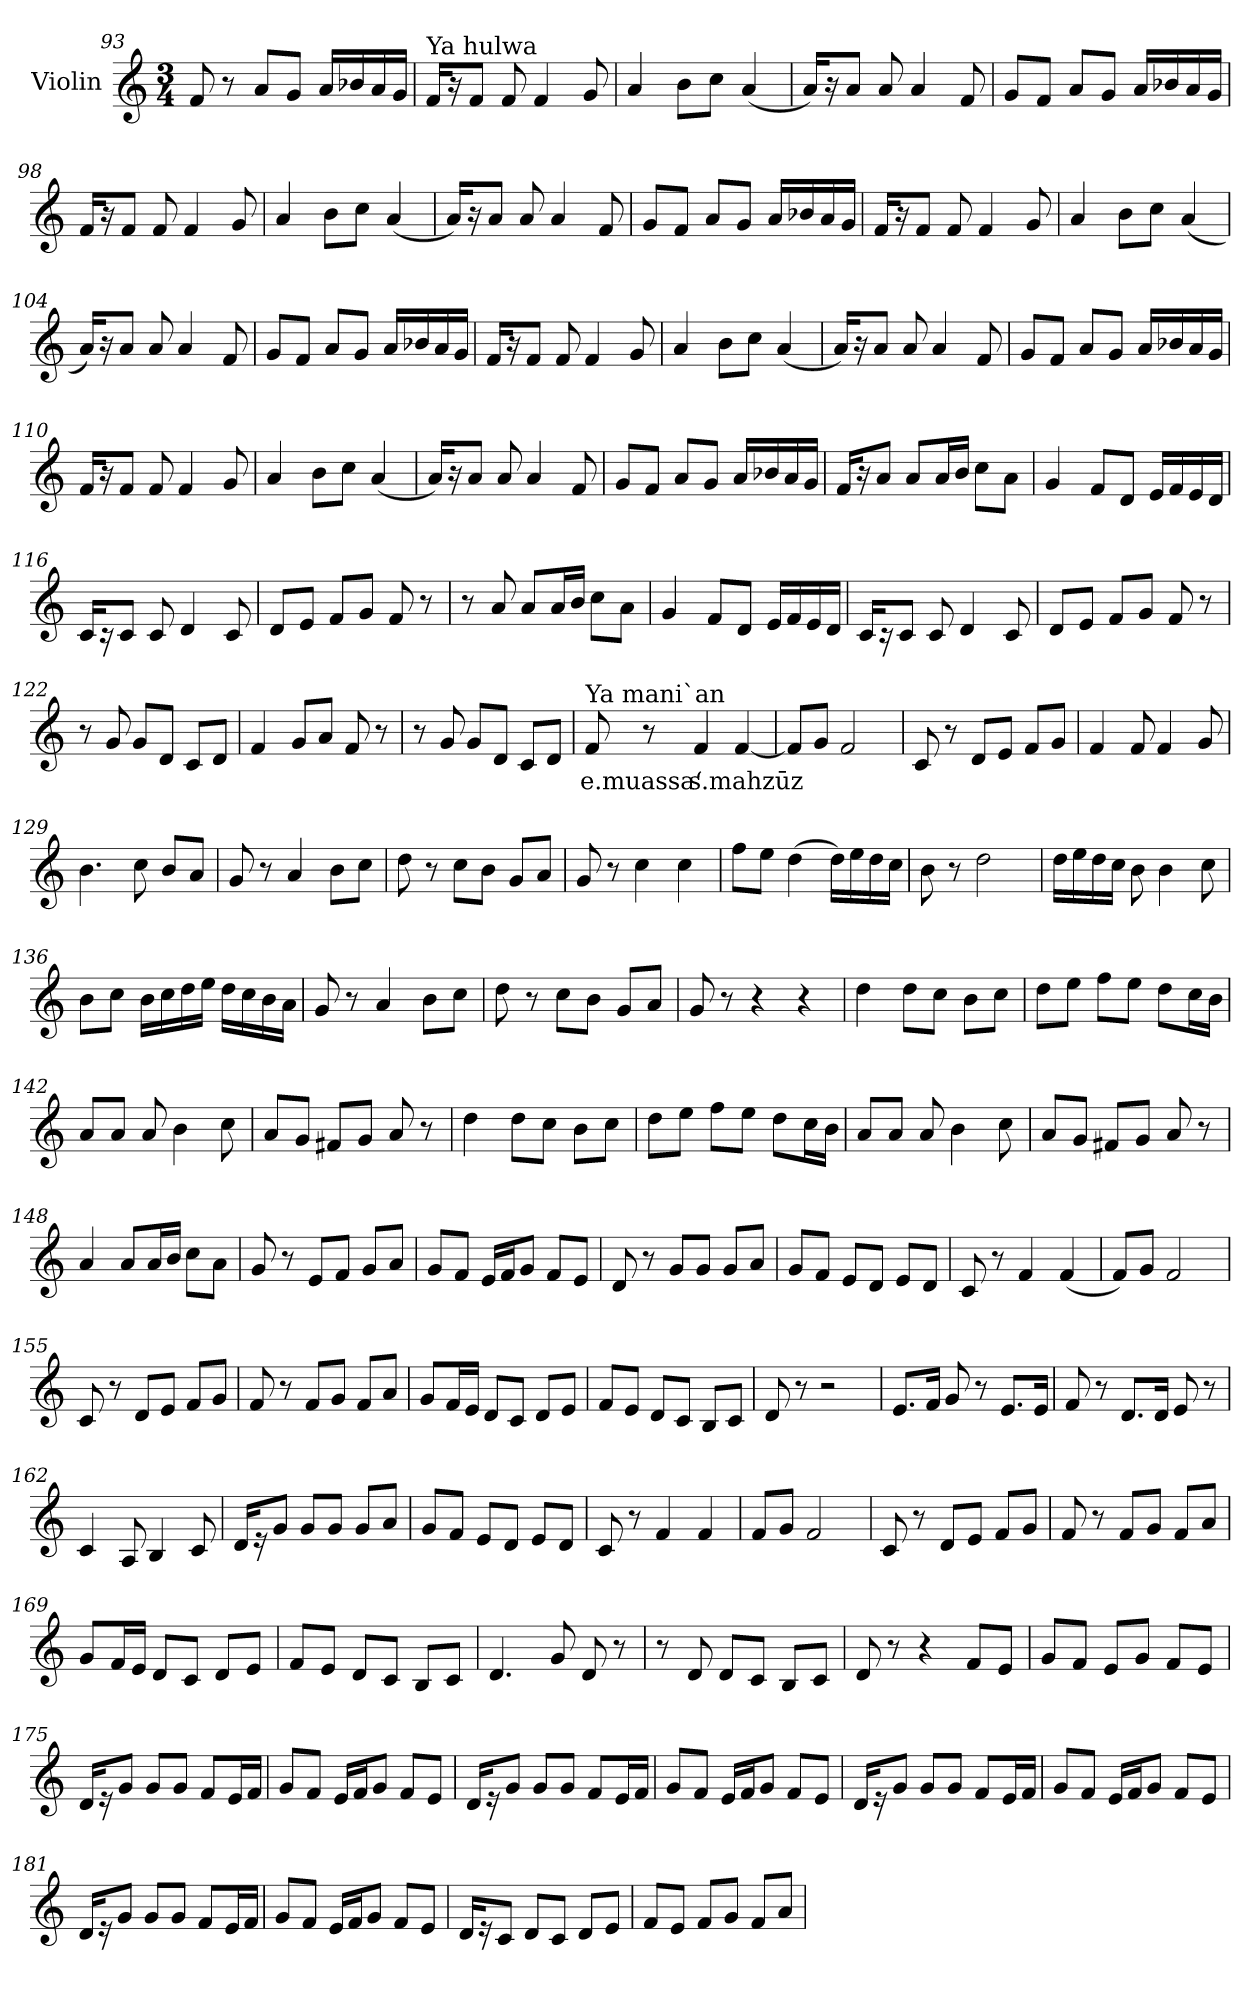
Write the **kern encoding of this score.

**kern	**text
*part1	*part1
*staff1	*staff1
*I"Violin	*
*clefG2	*
*k[]	*
*M3/4	*
=93	=93
8f/	.
8r	.
8a/L	.
8g/J	.
16a/LL	.
16b-X/	.
16a/	.
16g/JJ	.
=94	=94
!LO:TX:a:t=Ya hulwa	!
16f/KL	.
16r	.
8f/J	.
8f/	.
4f/	.
8g/	.
=95	=95
4a/	.
8b\L	.
8cc\J	.
(<4a/	.
=96	=96
16a/KL)	.
16r	.
8a/J	.
8a/	.
4a/	.
8f/	.
!!LO:LB:g=z
=97	=97
8g/L	.
8f/J	.
8a/L	.
8g/J	.
16a/LL	.
16b-X/	.
16a/	.
16g/JJ	.
=98	=98
16f/KL	.
16r	.
8f/J	.
8f/	.
4f/	.
8g/	.
=99	=99
4a/	.
8b\L	.
8cc\J	.
(<4a/	.
=100	=100
16a/KL)	.
16r	.
8a/J	.
8a/	.
4a/	.
8f/	.
=101	=101
8g/L	.
8f/J	.
8a/L	.
8g/J	.
16a/LL	.
16b-X/	.
16a/	.
16g/JJ	.
!!LO:LB:g=z
=102	=102
16f/KL	.
16r	.
8f/J	.
8f/	.
4f/	.
8g/	.
=103	=103
4a/	.
8b\L	.
8cc\J	.
(<4a/	.
=104	=104
16a/KL)	.
16r	.
8a/J	.
8a/	.
4a/	.
8f/	.
=105	=105
8g/L	.
8f/J	.
8a/L	.
8g/J	.
16a/LL	.
16b-X/	.
16a/	.
16g/JJ	.
=106	=106
16f/KL	.
16r	.
8f/J	.
8f/	.
4f/	.
8g/	.
=107	=107
4a/	.
8b\L	.
8cc\J	.
(<4a/	.
!!LO:LB:g=z
=108	=108
16a/KL)	.
16r	.
8a/J	.
8a/	.
4a/	.
8f/	.
=109	=109
8g/L	.
8f/J	.
8a/L	.
8g/J	.
16a/LL	.
16b-X/	.
16a/	.
16g/JJ	.
=110	=110
16f/KL	.
16r	.
8f/J	.
8f/	.
4f/	.
8g/	.
=111	=111
4a/	.
8b\L	.
8cc\J	.
(<4a/	.
=112	=112
16a/KL)	.
16r	.
8a/J	.
8a/	.
4a/	.
8f/	.
!!LO:LB:g=z
=113	=113
8g/L	.
8f/J	.
8a/L	.
8g/J	.
16a/LL	.
16b-X/	.
16a/	.
16g/JJ	.
=114	=114
16f/KL	.
16r	.
8a/J	.
8a/L	.
16a/L	.
16b/JJ	.
8cc\L	.
8a\J	.
=115	=115
4g/	.
8f/L	.
8d/J	.
16e/LL	.
16f/	.
16e/	.
16d/JJ	.
=116	=116
16c/KL	.
16r	.
8c/J	.
8c/	.
4d/	.
8c/	.
=117	=117
8d/L	.
8e/J	.
8f/L	.
8g/J	.
8f/	.
8r	.
!!LO:LB:g=z
=118	=118
8r	.
8a/	.
8a/L	.
16a/L	.
16b/JJ	.
8cc\L	.
8a\J	.
=119	=119
4g/	.
8f/L	.
8d/J	.
16e/LL	.
16f/	.
16e/	.
16d/JJ	.
=120	=120
16c/KL	.
16r	.
8c/J	.
8c/	.
4d/	.
8c/	.
=121	=121
8d/L	.
8e/J	.
8f/L	.
8g/J	.
8f/	.
8r	.
=122	=122
8r	.
8g/	.
8g/L	.
8d/J	.
8c/L	.
8d/J	.
=123	=123
4f/	.
8g/L	.
8a/J	.
8f/	.
8r	.
!!LO:LB:g=z
=124	=124
8r	.
8g/	.
8g/L	.
8d/J	.
8c/L	.
8d/J	.
=125	=125
!LO:TX:a:t=Ya mani`an	!
!	!LO:LY:b
8f/	e.muassa‘
8r	.
!	!LO:LY:b
4f/	s.mahzūz
[4f/	.
=126	=126
8f/L]	.
8g/J	.
2f/	.
=127	=127
8c/	.
8r	.
8d/L	.
8e/J	.
8f/L	.
8g/J	.
=128	=128
4f/	.
8f/	.
4f/	.
8g/	.
=129	=129
4.b\	.
8cc\	.
8b/L	.
8a/J	.
!!LO:PB:g=z
=130	=130
8g/	.
8r	.
4a/	.
8b\L	.
8cc\J	.
=131	=131
8dd\	.
8r	.
8cc\L	.
8b\J	.
8g/L	.
8a/J	.
=132	=132
8g/	.
8r	.
4cc\	.
4cc\	.
=133	=133
8ff\L	.
8ee\J	.
(>4dd\	.
16dd\LL)	.
16ee\	.
16dd\	.
16cc\JJ	.
=134	=134
8b\	.
8r	.
2dd\	.
=135	=135
16dd\LL	.
16ee\	.
16dd\	.
16cc\JJ	.
8b\	.
4b\	.
8cc\	.
!!LO:LB:g=z
=136	=136
8b\L	.
8cc\J	.
16b\LL	.
16cc\	.
16dd\	.
16ee\JJ	.
16dd\LL	.
16cc\	.
16b\	.
16a\JJ	.
=137	=137
8g/	.
8r	.
4a/	.
8b\L	.
8cc\J	.
=138	=138
8dd\	.
8r	.
8cc\L	.
8b\J	.
8g/L	.
8a/J	.
=139	=139
8g/	.
8r	.
4r	.
4r	.
=140	=140
4dd\	.
8dd\L	.
8cc\J	.
8b\L	.
8cc\J	.
=141	=141
8dd\L	.
8ee\J	.
8ff\L	.
8ee\J	.
8dd\L	.
16cc\L	.
16b\JJ	.
!!LO:LB:g=z
=142	=142
8a/L	.
8a/J	.
8a/	.
4b\	.
8cc\	.
=143	=143
8a/L	.
8g/J	.
8f#X/L	.
8g/J	.
8a/	.
8r	.
=144	=144
4dd\	.
8dd\L	.
8cc\J	.
8b\L	.
8cc\J	.
=145	=145
8dd\L	.
8ee\J	.
8ff\L	.
8ee\J	.
8dd\L	.
16cc\L	.
16b\JJ	.
=146	=146
8a/L	.
8a/J	.
8a/	.
4b\	.
8cc\	.
=147	=147
8a/L	.
8g/J	.
8f#X/L	.
8g/J	.
8a/	.
8r	.
!!LO:LB:g=z
=148	=148
4a/	.
8a/L	.
16a/L	.
16b/JJ	.
8cc\L	.
8a\J	.
=149	=149
8g/	.
8r	.
8e/L	.
8f/J	.
8g/L	.
8a/J	.
=150	=150
8g/L	.
8f/J	.
16e/LL	.
16f/J	.
8g/J	.
8f/L	.
8e/J	.
=151	=151
8d/	.
8r	.
8g/L	.
8g/J	.
8g/L	.
8a/J	.
=152	=152
8g/L	.
8f/J	.
8e/L	.
8d/J	.
8e/L	.
8d/J	.
=153	=153
8c/	.
8r	.
4f/	.
(<4f/	.
!!LO:LB:g=z
=154	=154
8f/L)	.
8g/J	.
2f/	.
=155	=155
8c/	.
8r	.
8d/L	.
8e/J	.
8f/L	.
8g/J	.
=156	=156
8f/	.
8r	.
8f/L	.
8g/J	.
8f/L	.
8a/J	.
=157	=157
8g/L	.
16f/L	.
16e/JJ	.
8d/L	.
8c/J	.
8d/L	.
8e/J	.
=158	=158
8f/L	.
8e/J	.
8d/L	.
8c/J	.
8B/L	.
8c/J	.
=159	=159
8d/	.
8r	.
2r	.
!!LO:LB:g=z
=160	=160
8.e/L	.
16f/Jk	.
8g/	.
8r	.
8.e/L	.
16e/Jk	.
=161	=161
8f/	.
8r	.
8.d/L	.
16d/Jk	.
8e/	.
8r	.
=162	=162
4c/	.
8A/	.
4B/	.
8c/	.
=163	=163
16d/KL	.
16r	.
8g/J	.
8g/L	.
8g/J	.
8g/L	.
8a/J	.
=164	=164
8g/L	.
8f/J	.
8e/L	.
8d/J	.
8e/L	.
8d/J	.
=165	=165
8c/	.
8r	.
4f/	.
4f/	.
!!LO:LB:g=z
=166	=166
8f/L	.
8g/J	.
2f/	.
=167	=167
8c/	.
8r	.
8d/L	.
8e/J	.
8f/L	.
8g/J	.
=168	=168
8f/	.
8r	.
8f/L	.
8g/J	.
8f/L	.
8a/J	.
=169	=169
8g/L	.
16f/L	.
16e/JJ	.
8d/L	.
8c/J	.
8d/L	.
8e/J	.
=170	=170
8f/L	.
8e/J	.
8d/L	.
8c/J	.
8B/L	.
8c/J	.
=171	=171
4.d/	.
8g/	.
8d/	.
8r	.
!!LO:LB:g=z
=172	=172
8r	.
8d/	.
8d/L	.
8c/J	.
8B/L	.
8c/J	.
=173	=173
8d/	.
8r	.
4r	.
8f/L	.
8e/J	.
=174	=174
8g/L	.
8f/J	.
8e/L	.
8g/J	.
8f/L	.
8e/J	.
=175	=175
16d/KL	.
16r	.
8g/J	.
8g/L	.
8g/J	.
8f/L	.
16e/L	.
16f/JJ	.
=176	=176
8g/L	.
8f/J	.
16e/LL	.
16f/J	.
8g/J	.
8f/L	.
8e/J	.
!!LO:PB:g=z
=177	=177
16d/KL	.
16r	.
8g/J	.
8g/L	.
8g/J	.
8f/L	.
16e/L	.
16f/JJ	.
=178	=178
8g/L	.
8f/J	.
16e/LL	.
16f/J	.
8g/J	.
8f/L	.
8e/J	.
=179	=179
16d/KL	.
16r	.
8g/J	.
8g/L	.
8g/J	.
8f/L	.
16e/L	.
16f/JJ	.
=180	=180
8g/L	.
8f/J	.
16e/LL	.
16f/J	.
8g/J	.
8f/L	.
8e/J	.
=181	=181
16d/KL	.
16r	.
8g/J	.
8g/L	.
8g/J	.
8f/L	.
16e/L	.
16f/JJ	.
!!LO:LB:g=z
=182	=182
8g/L	.
8f/J	.
16e/LL	.
16f/J	.
8g/J	.
8f/L	.
8e/J	.
=183	=183
16d/KL	.
16r	.
8c/J	.
8d/L	.
8c/J	.
8d/L	.
8e/J	.
=184	=184
8f/L	.
8e/J	.
8f/L	.
8g/J	.
8f/L	.
8a/J	.
=	=
*-	*-
